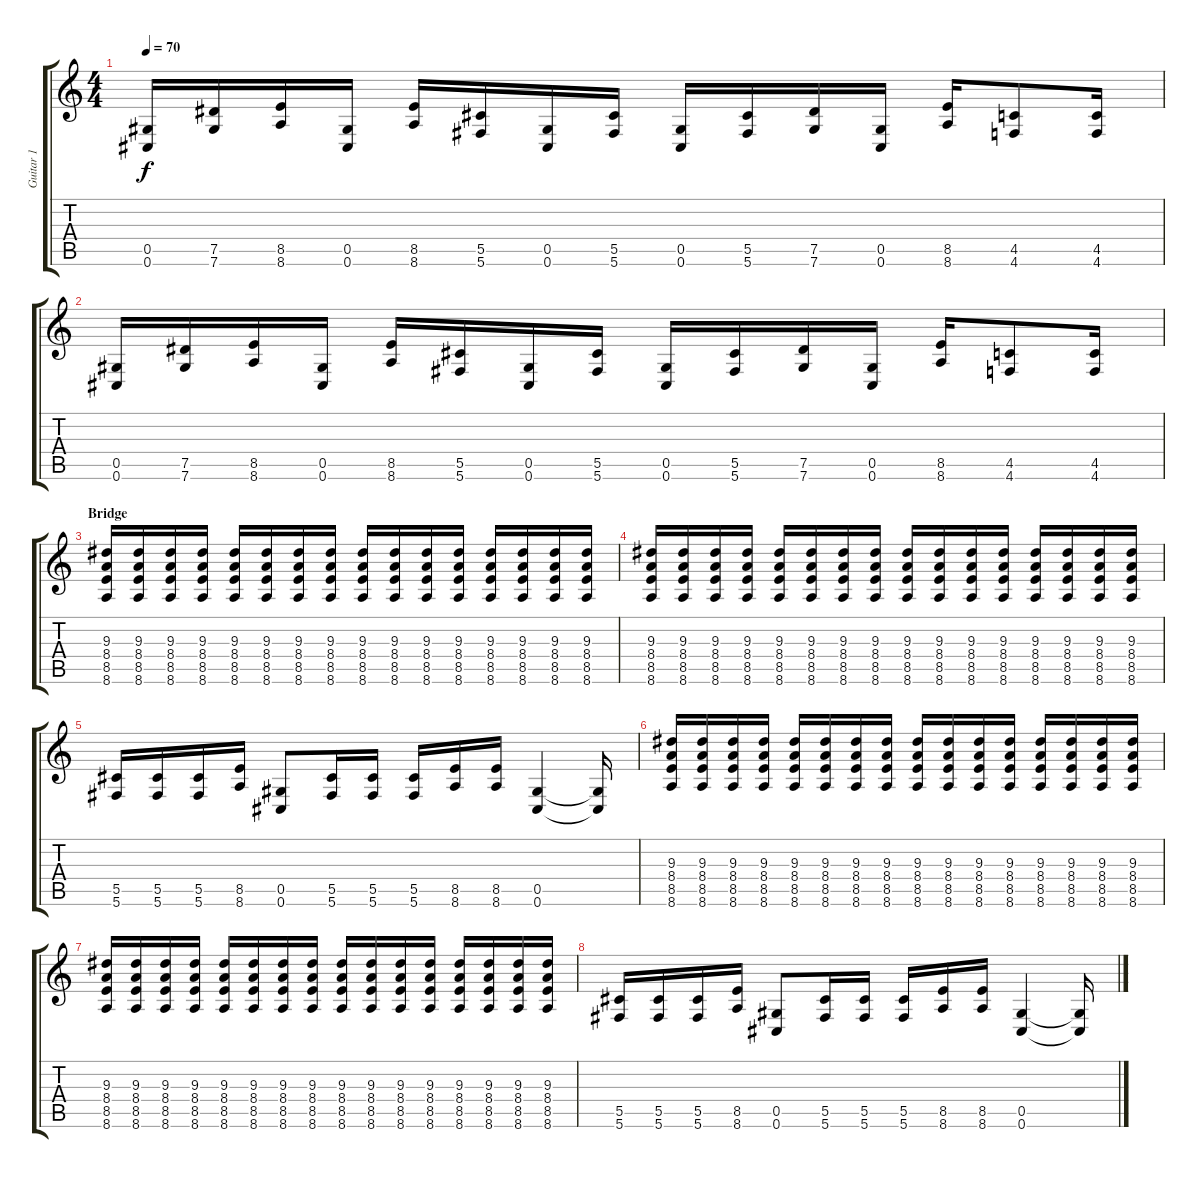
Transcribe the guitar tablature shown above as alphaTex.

\track ("Guitar 1" "Guitar 1") {instrument distortionguitar}
\staff {score tabs}
\tuning (Eb4 Bb3 Gb3 Db3 Ab2 Db2) {hide}
\ts (4 4)
\tempo 70
\clef g2
\ks c
(0.5 0.6).16{dy f} (7.5 7.6).16 (8.5 8.6).16 (0.5 0.6).16 (8.5 8.6).16 (5.5 5.6).16 (0.5 0.6).16 (5.5 5.6).16 (0.5 0.6).16 (5.5 5.6).16 (7.5 7.6).16 (0.5 0.6).16 (8.5 8.6).16 (4.5 4.6).8 (4.5 4.6).16 |
(0.5 0.6).16 (7.5 7.6).16 (8.5 8.6).16 (0.5 0.6).16 (8.5 8.6).16 (5.5 5.6).16 (0.5 0.6).16 (5.5 5.6).16 (0.5 0.6).16 (5.5 5.6).16 (7.5 7.6).16 (0.5 0.6).16 (8.5 8.6).16 (4.5 4.6).8 (4.5 4.6).16 |
\section ("" "Bridge")
(9.3 8.4 8.5 8.6).16 (9.3 8.4 8.5 8.6).16 (9.3 8.4 8.5 8.6).16 (9.3 8.4 8.5 8.6).16 (9.3 8.4 8.5 8.6).16 (9.3 8.4 8.5 8.6).16 (9.3 8.4 8.5 8.6).16 (9.3 8.4 8.5 8.6).16 (9.3 8.4 8.5 8.6).16 (9.3 8.4 8.5 8.6).16 (9.3 8.4 8.5 8.6).16 (9.3 8.4 8.5 8.6).16 (9.3 8.4 8.5 8.6).16 (9.3 8.4 8.5 8.6).16 (9.3 8.4 8.5 8.6).16 (9.3 8.4 8.5 8.6).16 |
(9.3 8.4 8.5 8.6).16 (9.3 8.4 8.5 8.6).16 (9.3 8.4 8.5 8.6).16 (9.3 8.4 8.5 8.6).16 (9.3 8.4 8.5 8.6).16 (9.3 8.4 8.5 8.6).16 (9.3 8.4 8.5 8.6).16 (9.3 8.4 8.5 8.6).16 (9.3 8.4 8.5 8.6).16 (9.3 8.4 8.5 8.6).16 (9.3 8.4 8.5 8.6).16 (9.3 8.4 8.5 8.6).16 (9.3 8.4 8.5 8.6).16 (9.3 8.4 8.5 8.6).16 (9.3 8.4 8.5 8.6).16 (9.3 8.4 8.5 8.6).16 |
(5.5 5.6).16 (5.5 5.6).16 (5.5 5.6).16 (8.5 8.6).16 (0.5 0.6).8 (5.5 5.6).16 (5.5 5.6).16 (5.5 5.6).16 (8.5 8.6).16 (8.5 8.6).16 (0.5 0.6).4 (0.5{t} 0.6{t}).16 |
(9.3 8.4 8.5 8.6).16 (9.3 8.4 8.5 8.6).16 (9.3 8.4 8.5 8.6).16 (9.3 8.4 8.5 8.6).16 (9.3 8.4 8.5 8.6).16 (9.3 8.4 8.5 8.6).16 (9.3 8.4 8.5 8.6).16 (9.3 8.4 8.5 8.6).16 (9.3 8.4 8.5 8.6).16 (9.3 8.4 8.5 8.6).16 (9.3 8.4 8.5 8.6).16 (9.3 8.4 8.5 8.6).16 (9.3 8.4 8.5 8.6).16 (9.3 8.4 8.5 8.6).16 (9.3 8.4 8.5 8.6).16 (9.3 8.4 8.5 8.6).16 |
(9.3 8.4 8.5 8.6).16 (9.3 8.4 8.5 8.6).16 (9.3 8.4 8.5 8.6).16 (9.3 8.4 8.5 8.6).16 (9.3 8.4 8.5 8.6).16 (9.3 8.4 8.5 8.6).16 (9.3 8.4 8.5 8.6).16 (9.3 8.4 8.5 8.6).16 (9.3 8.4 8.5 8.6).16 (9.3 8.4 8.5 8.6).16 (9.3 8.4 8.5 8.6).16 (9.3 8.4 8.5 8.6).16 (9.3 8.4 8.5 8.6).16 (9.3 8.4 8.5 8.6).16 (9.3 8.4 8.5 8.6).16 (9.3 8.4 8.5 8.6).16 |
(5.5 5.6).16 (5.5 5.6).16 (5.5 5.6).16 (8.5 8.6).16 (0.5 0.6).8 (5.5 5.6).16 (5.5 5.6).16 (5.5 5.6).16 (8.5 8.6).16 (8.5 8.6).16 (0.5 0.6).4 (0.5{t} 0.6{t}).16
